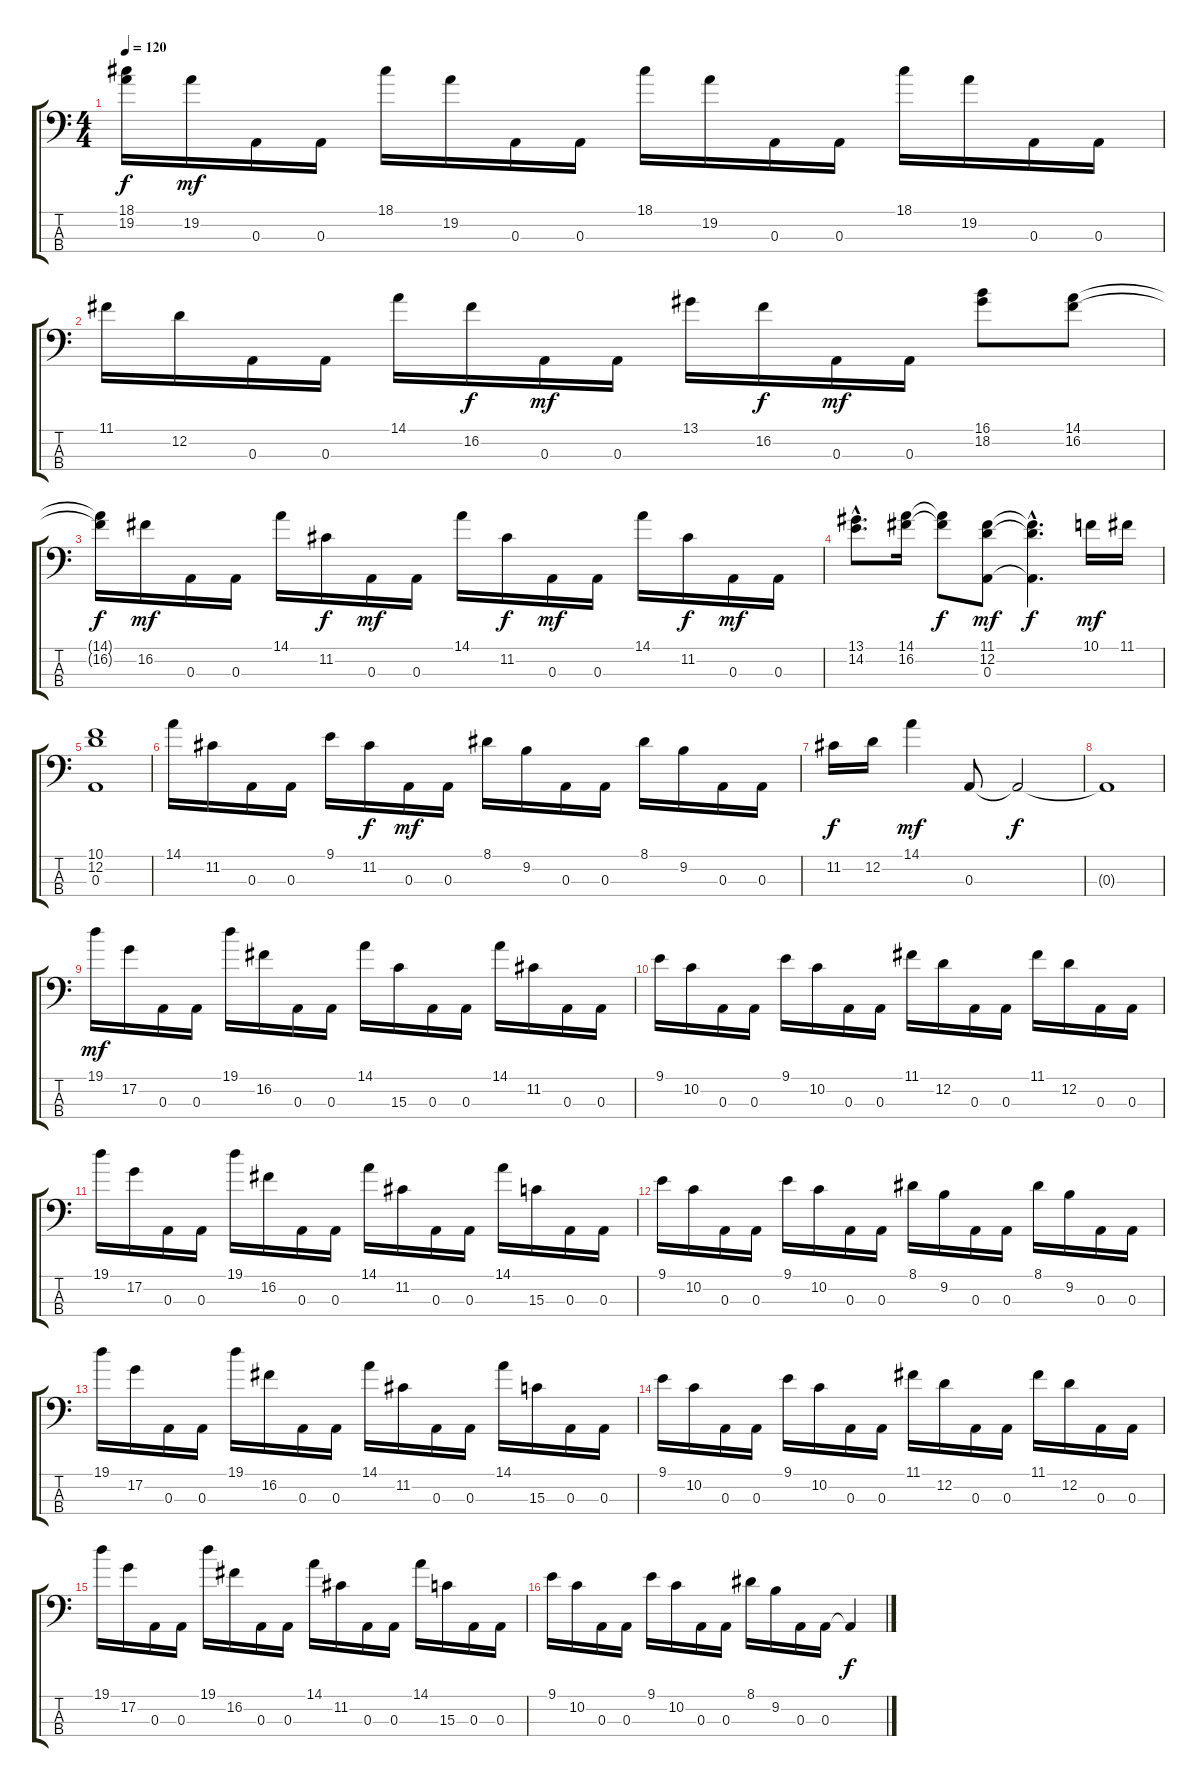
\track "" {instrument fretlessbass}
\staff {score tabs}
\tuning (G2 D2 A1 E1) {hide}
\ts (4 4)
\tempo 120
\clef f4
\ks c
(18.1{t} 19.2{t}).16{dy f} 19.2.16{dy mf} 0.3.16 0.3.16 18.1.16 19.2.16 0.3.16 0.3.16 18.1.16 19.2.16 0.3.16 0.3.16 18.1.16 19.2.16 0.3.16 0.3.16 |
11.1.16 12.2.16 0.3.16 0.3.16 14.1.16 16.2.16{dy f} 0.3.16{dy mf} 0.3.16 13.1.16 16.2.16{dy f} 0.3.16{dy mf} 0.3.16 (16.1 18.2).8 (14.1 16.2).8 |
(14.1{t} 16.2{t}).16{dy f} 16.2.16{dy mf} 0.3.16 0.3.16 14.1.16 11.2.16{dy f} 0.3.16{dy mf} 0.3.16 14.1.16 11.2.16{dy f} 0.3.16{dy mf} 0.3.16 14.1.16 11.2.16{dy f} 0.3.16{dy mf} 0.3.16 |
(13.1{hac} 14.2{hac}).8{d} (14.1 16.2).16 (14.1{t} 16.2{t}).8{dy f} (11.1 12.2 0.3).8{dy mf} (11.1{hac t} 12.2{hac t} 0.3{hac t}).4{d dy f} 10.1.16{dy mf} 11.1.16 |
(10.1 12.2 0.3).1 |
14.1.16 11.2.16 0.3.16 0.3.16 9.1.16 11.2.16{dy f} 0.3.16{dy mf} 0.3.16 8.1.16 9.2.16 0.3.16 0.3.16 8.1.16 9.2.16 0.3.16 0.3.16 |
11.2.16{dy f} 12.2.16 14.1.4{dy mf} 0.3.8 0.3{t}.2{dy f} |
0.3{t}.1 |
19.1.16{dy mf} 17.2.16 0.3.16 0.3.16 19.1.16 16.2.16 0.3.16 0.3.16 14.1.16 15.3.16 0.3.16 0.3.16 14.1.16 11.2.16 0.3.16 0.3.16 |
9.1.16 10.2.16 0.3.16 0.3.16 9.1.16 10.2.16 0.3.16 0.3.16 11.1.16 12.2.16 0.3.16 0.3.16 11.1.16 12.2.16 0.3.16 0.3.16 |
19.1.16 17.2.16 0.3.16 0.3.16 19.1.16 16.2.16 0.3.16 0.3.16 14.1.16 11.2.16 0.3.16 0.3.16 14.1.16 15.3.16 0.3.16 0.3.16 |
9.1.16 10.2.16 0.3.16 0.3.16 9.1.16 10.2.16 0.3.16 0.3.16 8.1.16 9.2.16 0.3.16 0.3.16 8.1.16 9.2.16 0.3.16 0.3.16 |
19.1.16 17.2.16 0.3.16 0.3.16 19.1.16 16.2.16 0.3.16 0.3.16 14.1.16 11.2.16 0.3.16 0.3.16 14.1.16 15.3.16 0.3.16 0.3.16 |
9.1.16 10.2.16 0.3.16 0.3.16 9.1.16 10.2.16 0.3.16 0.3.16 11.1.16 12.2.16 0.3.16 0.3.16 11.1.16 12.2.16 0.3.16 0.3.16 |
19.1.16 17.2.16 0.3.16 0.3.16 19.1.16 16.2.16 0.3.16 0.3.16 14.1.16 11.2.16 0.3.16 0.3.16 14.1.16 15.3.16 0.3.16 0.3.16 |
9.1.16 10.2.16 0.3.16 0.3.16 9.1.16 10.2.16 0.3.16 0.3.16 8.1.16 9.2.16 0.3.16 0.3.16 0.3{t}.4{dy f}
